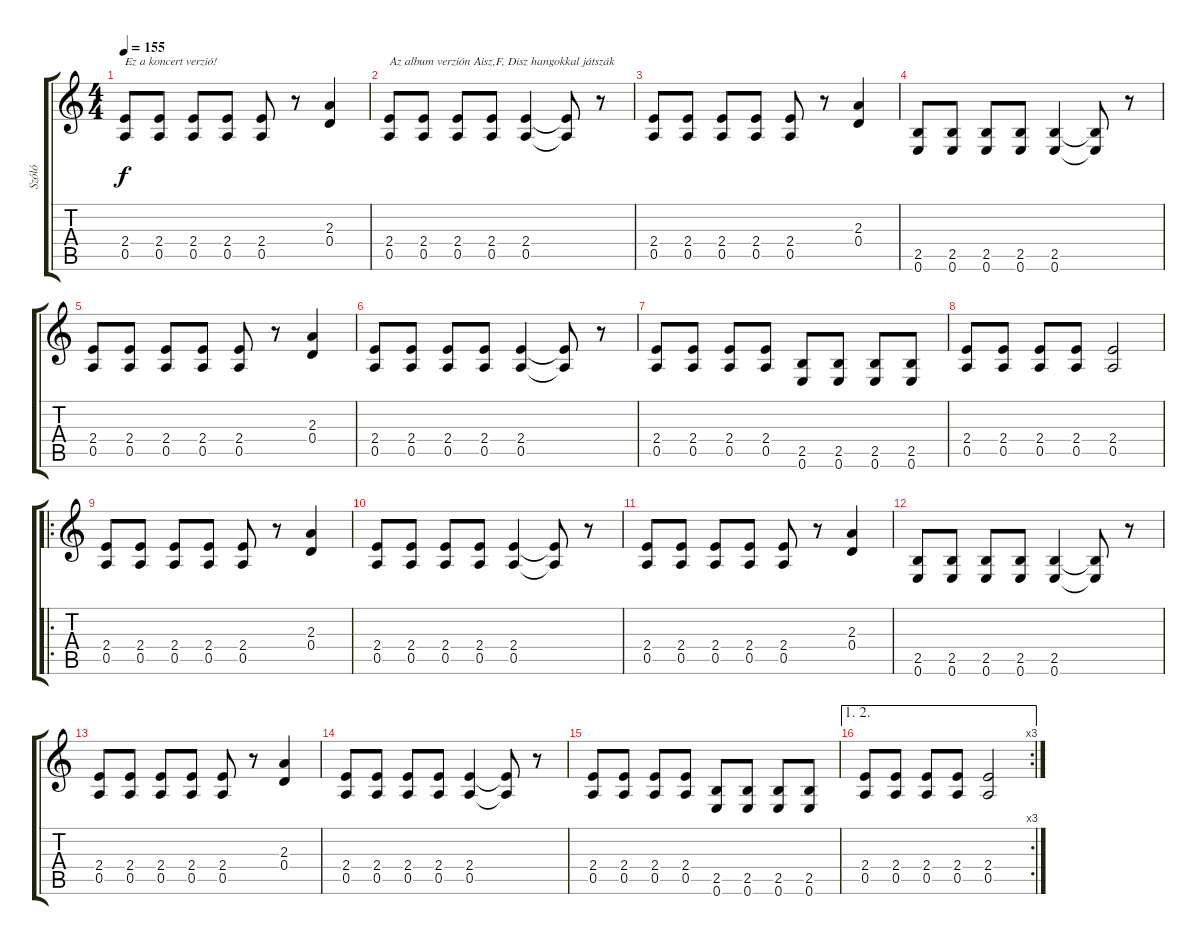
\track ("Szóló" "Szóló") {instrument distortionguitar}
\staff {score tabs}
\tuning (E4 B3 G3 D3 A2 E2) {hide}
\ts (4 4)
\tempo 155
\clef g2
\ks c
(2.4 0.5).8{txt "Ez a koncert verzió!" dy f instrument distortionguitar} (2.4 0.5).8 (2.4 0.5).8 (2.4 0.5).8 (2.4 0.5).8 r.8 (2.3 0.4).4 |
(2.4 0.5).8{txt "Az album verzión Aisz,F, Disz hangokkal játszák"} (2.4 0.5).8 (2.4 0.5).8 (2.4 0.5).8 (2.4 0.5).4 (2.4{t} 0.5{t}).8 r.8 |
(2.4 0.5).8 (2.4 0.5).8 (2.4 0.5).8 (2.4 0.5).8 (2.4 0.5).8 r.8 (2.3 0.4).4 |
(2.5 0.6).8 (2.5 0.6).8 (2.5 0.6).8 (2.5 0.6).8 (2.5 0.6).4 (2.5{t} 0.6{t}).8 r.8 |
(2.4 0.5).8 (2.4 0.5).8 (2.4 0.5).8 (2.4 0.5).8 (2.4 0.5).8 r.8 (2.3 0.4).4 |
(2.4 0.5).8 (2.4 0.5).8 (2.4 0.5).8 (2.4 0.5).8 (2.4 0.5).4 (2.4{t} 0.5{t}).8 r.8 |
(2.4 0.5).8 (2.4 0.5).8 (2.4 0.5).8 (2.4 0.5).8 (2.5 0.6).8 (2.5 0.6).8 (2.5 0.6).8 (2.5 0.6).8 |
(2.4 0.5).8 (2.4 0.5).8 (2.4 0.5).8 (2.4 0.5).8 (2.4 0.5).2 |
\ro
(2.4 0.5).8 (2.4 0.5).8 (2.4 0.5).8 (2.4 0.5).8 (2.4 0.5).8 r.8 (2.3 0.4).4 |
(2.4 0.5).8 (2.4 0.5).8 (2.4 0.5).8 (2.4 0.5).8 (2.4 0.5).4 (2.4{t} 0.5{t}).8 r.8 |
(2.4 0.5).8 (2.4 0.5).8 (2.4 0.5).8 (2.4 0.5).8 (2.4 0.5).8 r.8 (2.3 0.4).4 |
(2.5 0.6).8 (2.5 0.6).8 (2.5 0.6).8 (2.5 0.6).8 (2.5 0.6).4 (2.5{t} 0.6{t}).8 r.8 |
(2.4 0.5).8 (2.4 0.5).8 (2.4 0.5).8 (2.4 0.5).8 (2.4 0.5).8 r.8 (2.3 0.4).4 |
(2.4 0.5).8 (2.4 0.5).8 (2.4 0.5).8 (2.4 0.5).8 (2.4 0.5).4 (2.4{t} 0.5{t}).8 r.8 |
(2.4 0.5).8 (2.4 0.5).8 (2.4 0.5).8 (2.4 0.5).8 (2.5 0.6).8 (2.5 0.6).8 (2.5 0.6).8 (2.5 0.6).8 |
\ae (1 2)
\rc 3
(2.4 0.5).8 (2.4 0.5).8 (2.4 0.5).8 (2.4 0.5).8 (2.4 0.5).2
